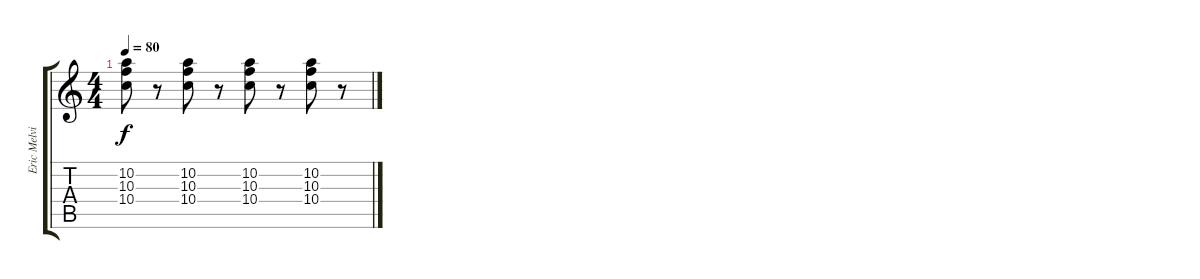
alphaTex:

\track ("Eric Melvin" "Eric Melvi") {instrument electricguitarclean}
\staff {score tabs}
\tuning (E4 B3 G3 D3 A2 E2) {hide}
\ts (4 4)
\tempo 80
\clef g2
\ks c
(10.2 10.3 10.4).8{dy f} r.8 (10.2 10.3 10.4).8 r.8 (10.2 10.3 10.4).8 r.8 (10.2 10.3 10.4).8 r.8
